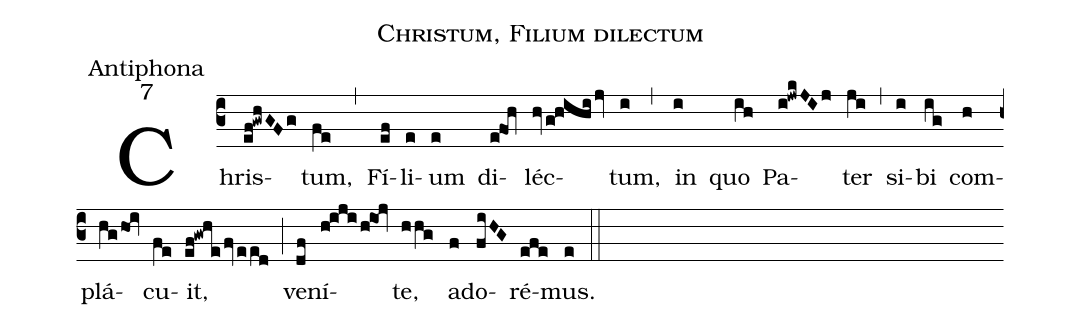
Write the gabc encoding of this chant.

name:Christum, Filium dilectum;
office-part:Antiphona;
mode:7;
%%
(c3) Chris(ef@gwhGFg)tum,(fe) (,) Fí(ef)li(e)um(e) di(e@foh)léc(hv/g@hihi/jv)tum,(i) (,) in(i) quo(ih) Pa(i@jwkJIj)ter(ji) (,) si(i)bi(ig) com(h)plá(hg/hoi)cu(fe)it,(ef@gwhefveed) (;) ve(df)ní(h!iji/h@io@jv)te,(hhg) a(f)do(fiHG)ré(efe)mus.(e) (::)
